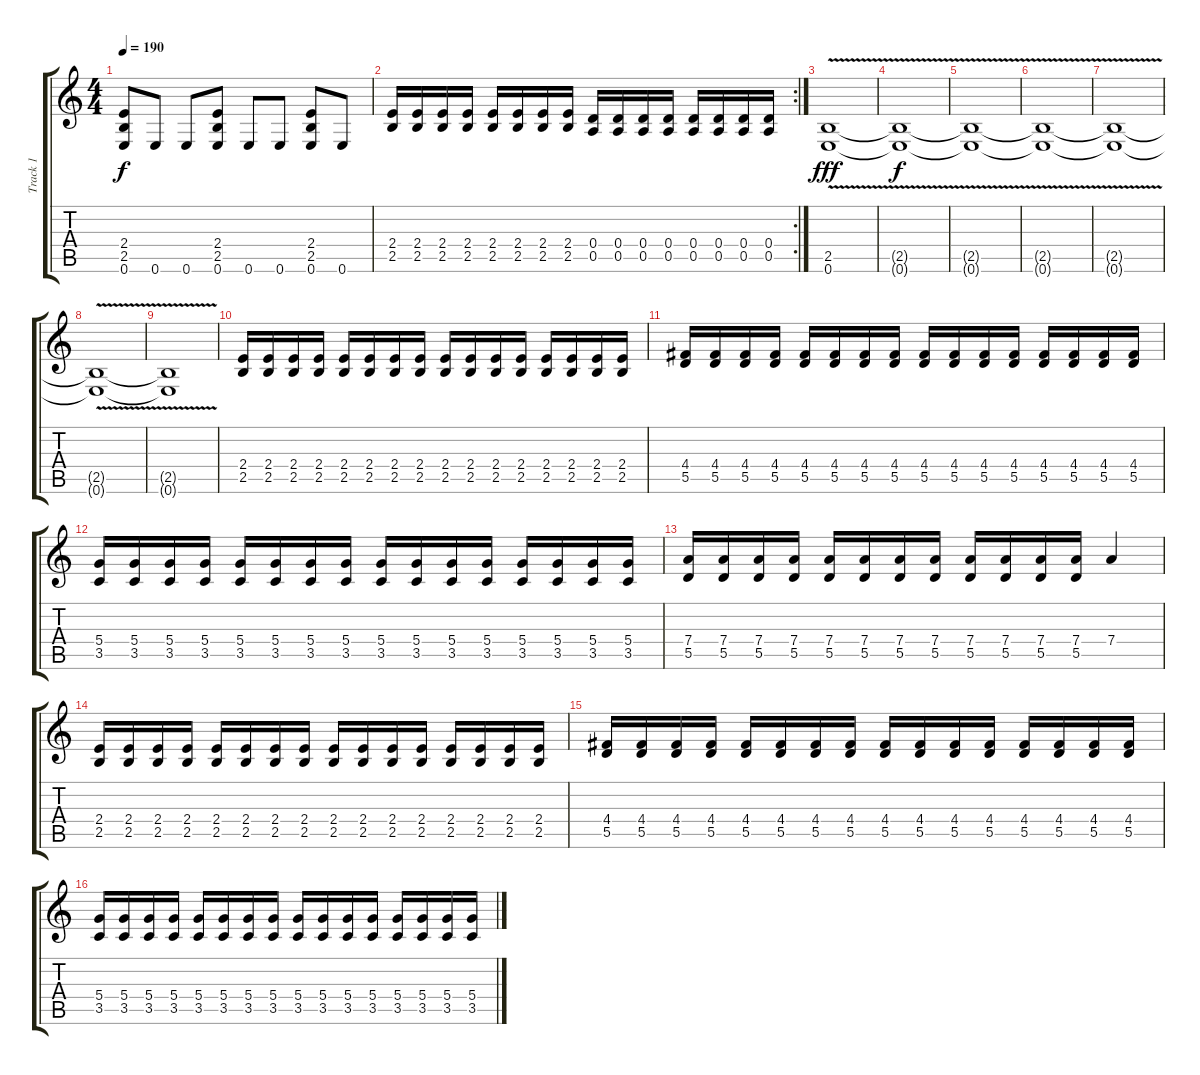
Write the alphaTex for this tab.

\track ("Track 1" "Track 1") {instrument distortionguitar}
\staff {score tabs}
\tuning (E4 B3 G3 D3 A2 E2) {hide}
\ts (4 4)
\tempo 190
\clef g2
\ks c
(2.4 2.5 0.6).8{dy f} 0.6.8 0.6.8 (2.4 2.5 0.6).8 0.6.8 0.6.8 (2.4 2.5 0.6).8 0.6.8 |
\rc 2
(2.4 2.5).16 (2.4 2.5).16 (2.4 2.5).16 (2.4 2.5).16 (2.4 2.5).16 (2.4 2.5).16 (2.4 2.5).16 (2.4 2.5).16 (0.4 0.5).16 (0.4 0.5).16 (0.4 0.5).16 (0.4 0.5).16 (0.4 0.5).16 (0.4 0.5).16 (0.4 0.5).16 (0.4 0.5).16 |
(2.5{v} 0.6{v}).1{dy fff} |
(2.5{v t} 0.6{v t}).1{dy f} |
(2.5{v t} 0.6{v t}).1 |
(2.5{v t} 0.6{v t}).1 |
(2.5{v t} 0.6{v t}).1 |
(2.5{v t} 0.6{v t}).1 |
(2.5{v t} 0.6{v t}).1 |
(2.4 2.5).16 (2.4 2.5).16 (2.4 2.5).16 (2.4 2.5).16 (2.4 2.5).16 (2.4 2.5).16 (2.4 2.5).16 (2.4 2.5).16 (2.4 2.5).16 (2.4 2.5).16 (2.4 2.5).16 (2.4 2.5).16 (2.4 2.5).16 (2.4 2.5).16 (2.4 2.5).16 (2.4 2.5).16 |
(4.4 5.5).16 (4.4 5.5).16 (4.4 5.5).16 (4.4 5.5).16 (4.4 5.5).16 (4.4 5.5).16 (4.4 5.5).16 (4.4 5.5).16 (4.4 5.5).16 (4.4 5.5).16 (4.4 5.5).16 (4.4 5.5).16 (4.4 5.5).16 (4.4 5.5).16 (4.4 5.5).16 (4.4 5.5).16 |
(5.4 3.5).16 (5.4 3.5).16 (5.4 3.5).16 (5.4 3.5).16 (5.4 3.5).16 (5.4 3.5).16 (5.4 3.5).16 (5.4 3.5).16 (5.4 3.5).16 (5.4 3.5).16 (5.4 3.5).16 (5.4 3.5).16 (5.4 3.5).16 (5.4 3.5).16 (5.4 3.5).16 (5.4 3.5).16 |
(7.4 5.5).16 (7.4 5.5).16 (7.4 5.5).16 (7.4 5.5).16 (7.4 5.5).16 (7.4 5.5).16 (7.4 5.5).16 (7.4 5.5).16 (7.4 5.5).16 (7.4 5.5).16 (7.4 5.5).16 (7.4 5.5).16 7.4.4 |
(2.4 2.5).16 (2.4 2.5).16 (2.4 2.5).16 (2.4 2.5).16 (2.4 2.5).16 (2.4 2.5).16 (2.4 2.5).16 (2.4 2.5).16 (2.4 2.5).16 (2.4 2.5).16 (2.4 2.5).16 (2.4 2.5).16 (2.4 2.5).16 (2.4 2.5).16 (2.4 2.5).16 (2.4 2.5).16 |
(4.4 5.5).16 (4.4 5.5).16 (4.4 5.5).16 (4.4 5.5).16 (4.4 5.5).16 (4.4 5.5).16 (4.4 5.5).16 (4.4 5.5).16 (4.4 5.5).16 (4.4 5.5).16 (4.4 5.5).16 (4.4 5.5).16 (4.4 5.5).16 (4.4 5.5).16 (4.4 5.5).16 (4.4 5.5).16 |
(5.4 3.5).16 (5.4 3.5).16 (5.4 3.5).16 (5.4 3.5).16 (5.4 3.5).16 (5.4 3.5).16 (5.4 3.5).16 (5.4 3.5).16 (5.4 3.5).16 (5.4 3.5).16 (5.4 3.5).16 (5.4 3.5).16 (5.4 3.5).16 (5.4 3.5).16 (5.4 3.5).16 (5.4 3.5).16
